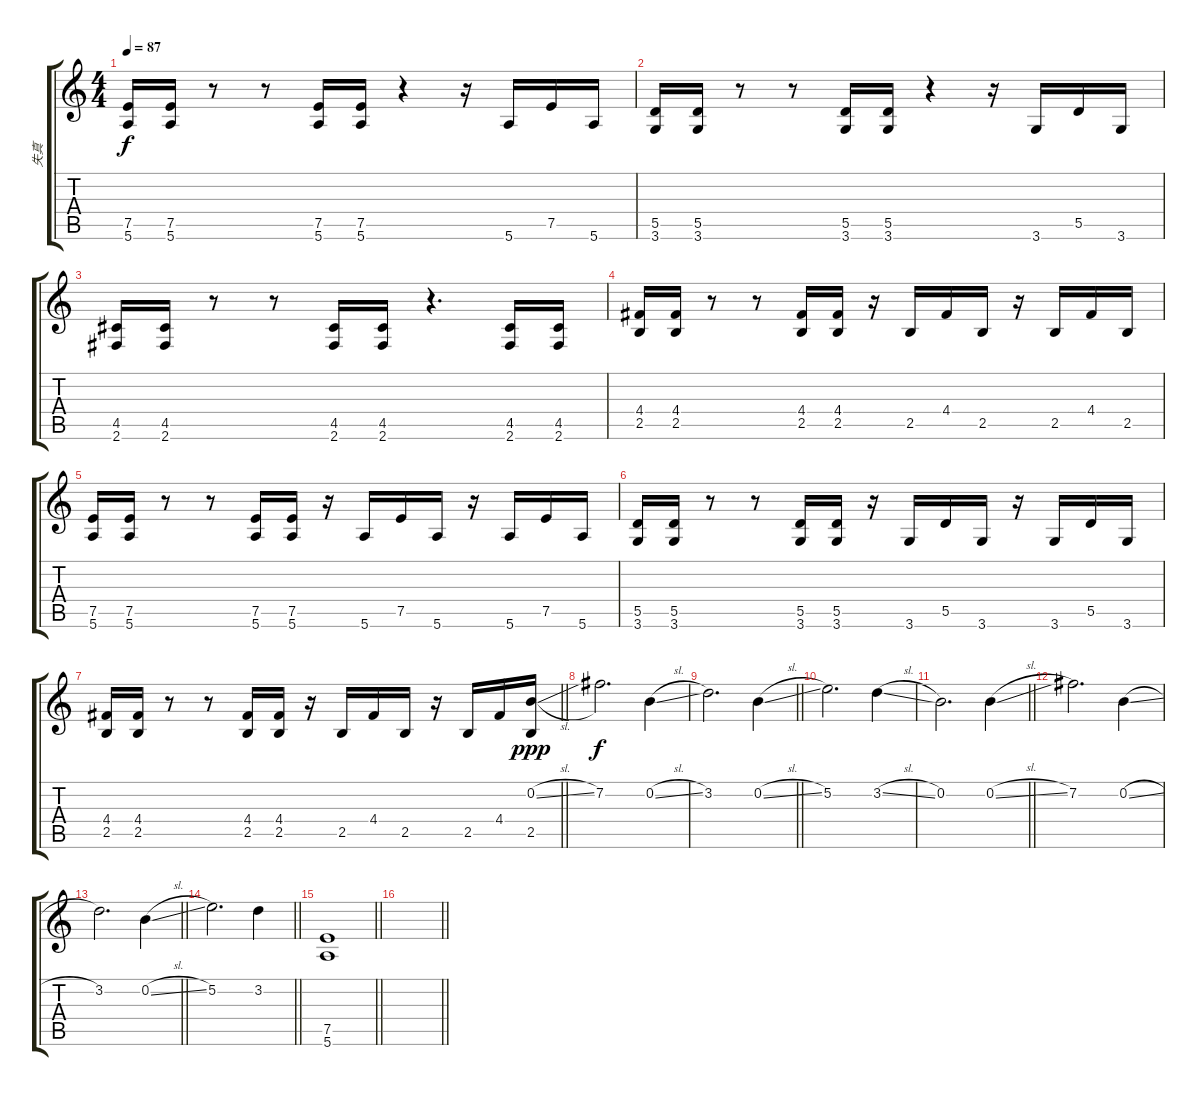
\track ("失真" "失真") {instrument distortionguitar}
\staff {score tabs}
\tuning (E4 B3 G3 D3 A2 E2) {hide}
\ts (4 4)
\tempo 87
\clef g2
\ks c
(7.5 5.6).16{dy f} (7.5 5.6).16 r.8 r.8 (7.5 5.6).16 (7.5 5.6).16 r.4 r.16 5.6.16 7.5.16 5.6.16 |
(5.5 3.6).16 (5.5 3.6).16 r.8 r.8 (5.5 3.6).16 (5.5 3.6).16 r.4 r.16 3.6.16 5.5.16 3.6.16 |
(4.5 2.6).16 (4.5 2.6).16 r.8 r.8 (4.5 2.6).16 (4.5 2.6).16 r.4{d} (4.5 2.6).16 (4.5 2.6).16 |
(4.4 2.5).16 (4.4 2.5).16 r.8 r.8 (4.4 2.5).16 (4.4 2.5).16 r.16 2.5.16 4.4.16 2.5.16 r.16 2.5.16 4.4.16 2.5.16 |
(7.5 5.6).16 (7.5 5.6).16 r.8 r.8 (7.5 5.6).16 (7.5 5.6).16 r.16 5.6.16 7.5.16 5.6.16 r.16 5.6.16 7.5.16 5.6.16 |
(5.5 3.6).16 (5.5 3.6).16 r.8 r.8 (5.5 3.6).16 (5.5 3.6).16 r.16 3.6.16 5.5.16 3.6.16 r.16 3.6.16 5.5.16 3.6.16 |
\barLineRight lightlight
(4.4 2.5).16{volume 5} (4.4 2.5).16 r.8 r.8 (4.4 2.5).16 (4.4 2.5).16 r.16 2.5.16 4.4.16 2.5.16 r.16 2.5.16 4.4.16 (0.2{sl} 2.5).16{dy ppp} |
\section ("" "")
7.2.2{d dy f volume 8} 0.2{sl}.4 |
\barLineRight lightlight
3.2.2{d} 0.2{sl}.4 |
5.2.2{d} 3.2{sl}.4 |
\barLineRight lightlight
0.2.2{d} 0.2{sl}.4 |
7.2.2{d} 0.2{sl}.4 |
\barLineRight lightlight
3.2.2{d} 0.2{sl}.4 |
\barLineRight lightlight
5.2.2{d} 3.2.4 |
\section ("" "")
\barLineRight lightlight
(7.5 5.6).1{volume 8 instrument distortionguitar} |
\barLineRight lightlight
